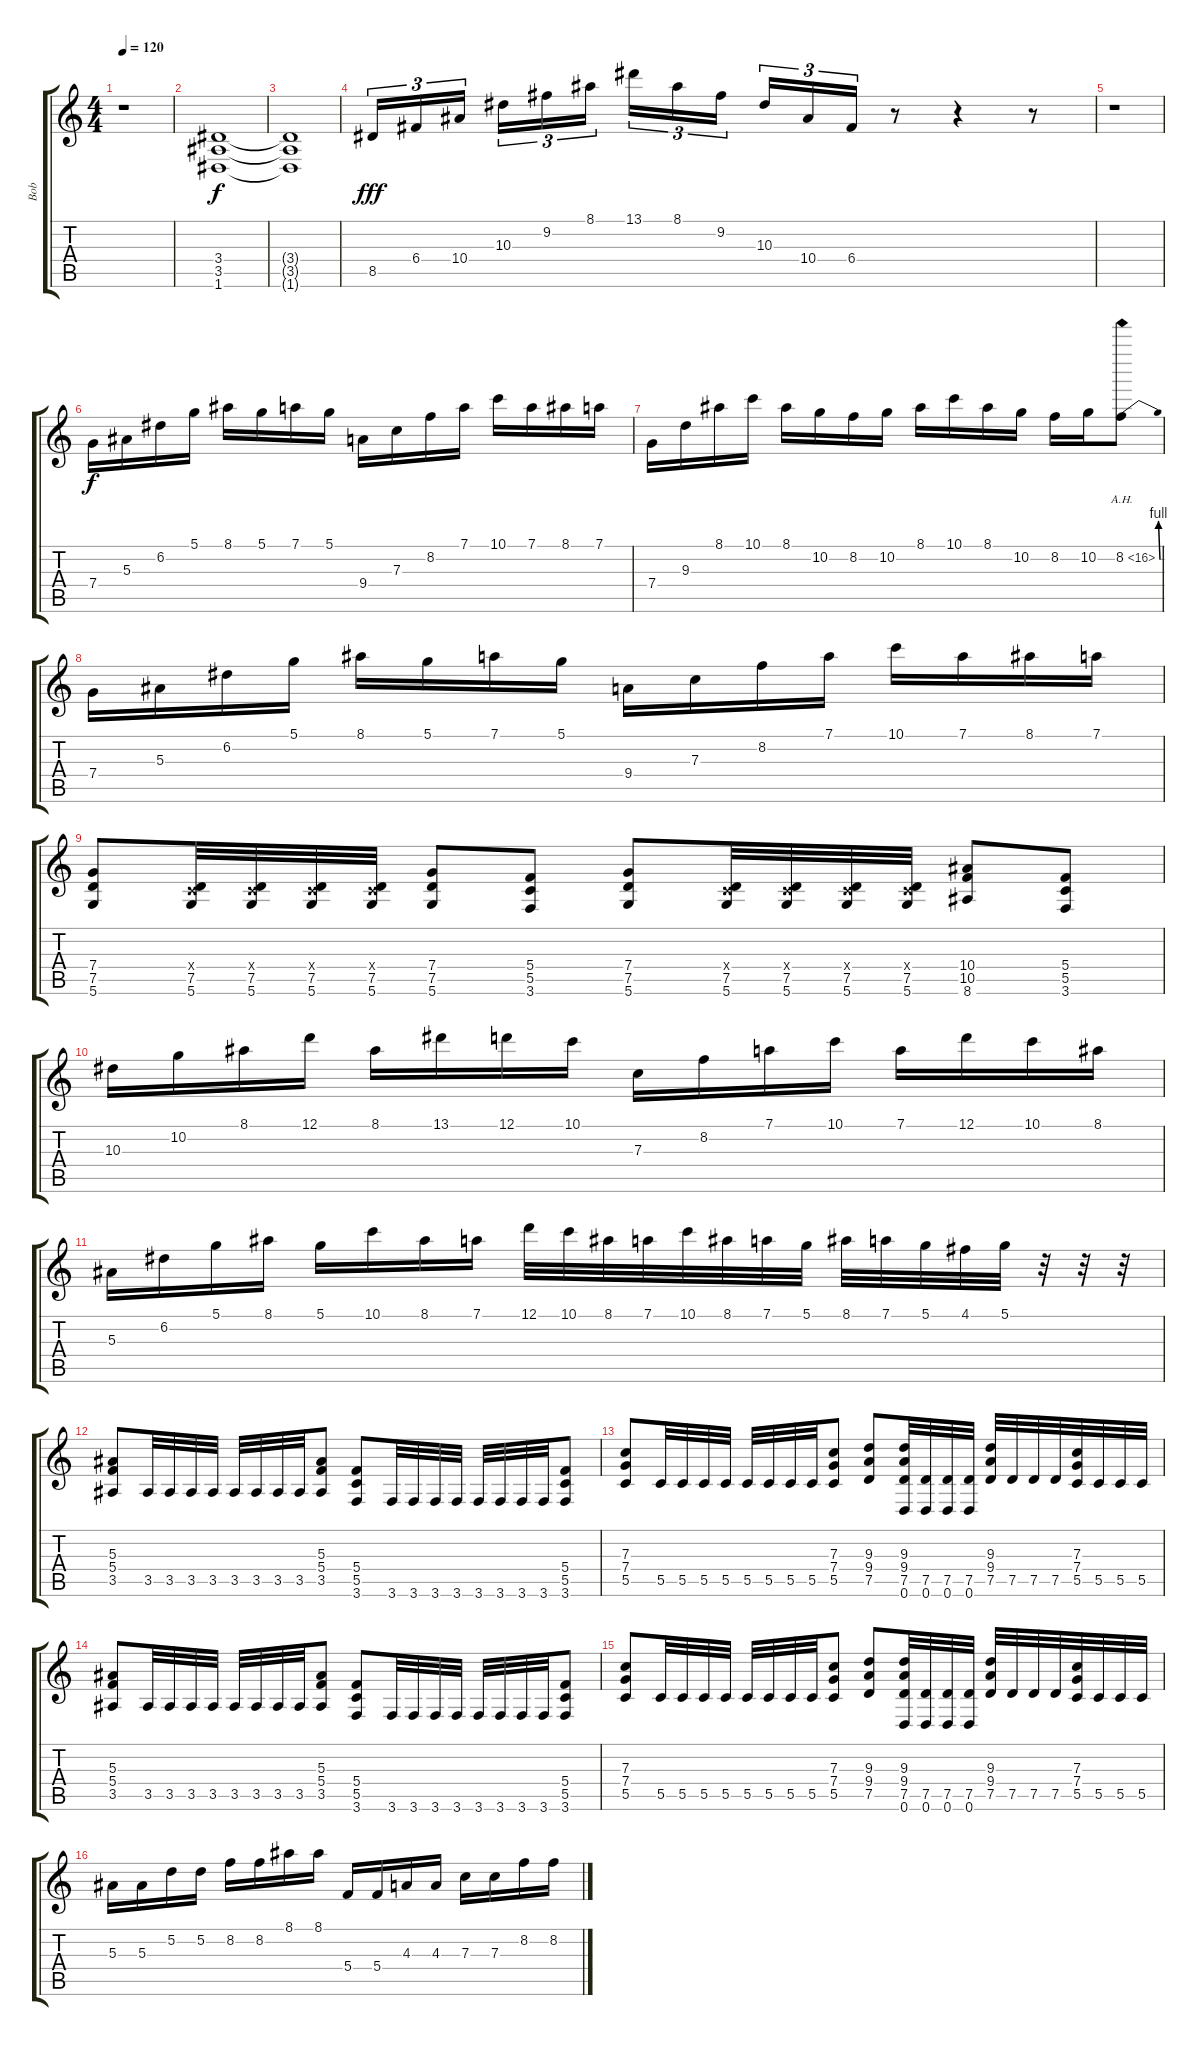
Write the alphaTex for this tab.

\track ("Bob" "Bob") {instrument distortionguitar}
\staff {score tabs}
\tuning (D4 A3 F3 C3 G2 D2) {hide}
\ts (4 4)
\tempo 120
\clef g2
\ks c
r.1{dy f instrument distortionguitar} |
(3.4 3.5 1.6).1{volume 13} |
(3.4{t} 3.5{t} 1.6{t}).1 |
8.5.16{tu (3 2) dy fff} 6.4.16{tu (3 2)} 10.4.16{tu (3 2)} 10.3.16{tu (3 2)} 9.2.16{tu (3 2)} 8.1.16{tu (3 2)} 13.1.16{tu (3 2)} 8.1.16{tu (3 2)} 9.2.16{tu (3 2)} 10.3.16{tu (3 2)} 10.4.16{tu (3 2)} 6.4.16{tu (3 2)} r.8 r.4 r.8 |
r.1 |
7.4.16{dy f volume 16} 5.3.16 6.2.16 5.1.16 8.1.16 5.1.16 7.1.16 5.1.16 9.4.16 7.3.16 8.2.16 7.1.16 10.1.16 7.1.16 8.1.16 7.1.16 |
7.4.16 9.3.16 8.1.16 10.1.16 8.1.16 10.2.16 8.2.16 10.2.16 8.1.16 10.1.16 8.1.16 10.2.16 8.2.16 10.2.16 8.2{be (bend 0 0 60 4) ah 8}.8 |
7.4.16 5.3.16 6.2.16 5.1.16 8.1.16 5.1.16 7.1.16 5.1.16 9.4.16 7.3.16 8.2.16 7.1.16 10.1.16 7.1.16 8.1.16 7.1.16 |
(7.4 7.5 5.6).8 (0.4{x} 7.5 5.6).32 (0.4{x} 7.5 5.6).32 (0.4{x} 7.5 5.6).32 (0.4{x} 7.5 5.6).32 (7.4 7.5 5.6).8 (5.4 5.5 3.6).8 (7.4 7.5 5.6).8 (0.4{x} 7.5 5.6).32 (0.4{x} 7.5 5.6).32 (0.4{x} 7.5 5.6).32 (0.4{x} 7.5 5.6).32 (10.4 10.5 8.6).8 (5.4 5.5 3.6).8 |
10.3.16 10.2.16 8.1.16 12.1.16 8.1.16 13.1.16 12.1.16 10.1.16 7.3.16 8.2.16 7.1.16 10.1.16 7.1.16 12.1.16 10.1.16 8.1.16 |
5.3.16 6.2.16 5.1.16 8.1.16 5.1.16 10.1.16 8.1.16 7.1.16 12.1.32 10.1.32 8.1.32 7.1.32 10.1.32 8.1.32 7.1.32 5.1.32 8.1.32 7.1.32 5.1.32 4.1.32 5.1.32 r.32 r.32 r.32 |
(5.3 5.4 3.5).8 3.5.32 3.5.32 3.5.32 3.5.32 3.5.32 3.5.32 3.5.32 3.5.32 (5.3 5.4 3.5).8 (5.4 5.5 3.6).8 3.6.32 3.6.32 3.6.32 3.6.32 3.6.32 3.6.32 3.6.32 3.6.32 (5.4 5.5 3.6).8 |
(7.3 7.4 5.5).8 5.5.32 5.5.32 5.5.32 5.5.32 5.5.32 5.5.32 5.5.32 5.5.32 (7.3 7.4 5.5).8 (9.3 9.4 7.5).8 (9.3 9.4 7.5 0.6).32 (7.5 0.6).32 (7.5 0.6).32 (7.5 0.6).32 (9.3 9.4 7.5).32 7.5.32 7.5.32 7.5.32 (7.3 7.4 5.5).32 5.5.32 5.5.32 5.5.32 |
(5.3 5.4 3.5).8 3.5.32 3.5.32 3.5.32 3.5.32 3.5.32 3.5.32 3.5.32 3.5.32 (5.3 5.4 3.5).8 (5.4 5.5 3.6).8 3.6.32 3.6.32 3.6.32 3.6.32 3.6.32 3.6.32 3.6.32 3.6.32 (5.4 5.5 3.6).8 |
(7.3 7.4 5.5).8 5.5.32 5.5.32 5.5.32 5.5.32 5.5.32 5.5.32 5.5.32 5.5.32 (7.3 7.4 5.5).8 (9.3 9.4 7.5).8 (9.3 9.4 7.5 0.6).32 (7.5 0.6).32 (7.5 0.6).32 (7.5 0.6).32 (9.3 9.4 7.5).32 7.5.32 7.5.32 7.5.32 (7.3 7.4 5.5).32 5.5.32 5.5.32 5.5.32 |
5.3.16 5.3.16 5.2.16 5.2.16 8.2.16 8.2.16 8.1.16 8.1.16 5.4.16 5.4.16 4.3.16 4.3.16 7.3.16 7.3.16 8.2.16 8.2.16
